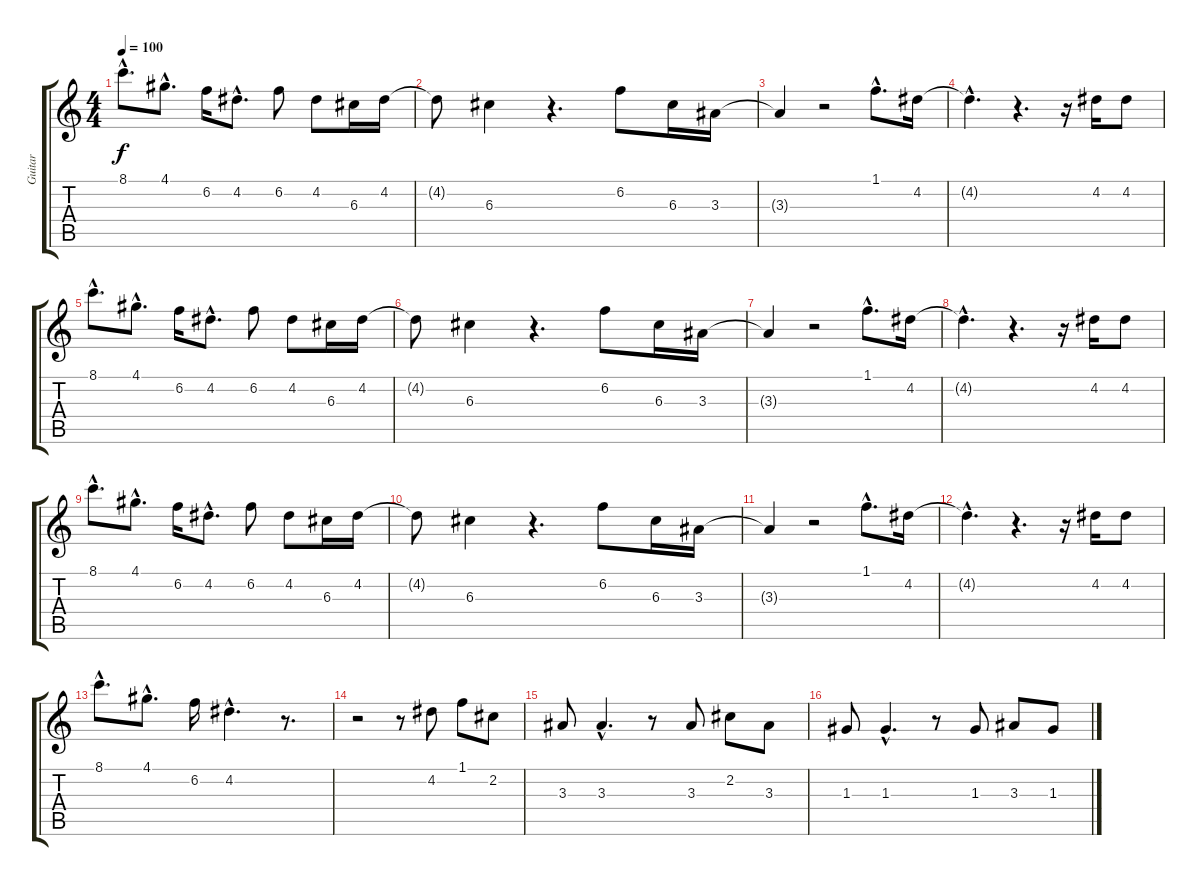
\track ("Guitar" "Guitar") {instrument distortionguitar}
\staff {score tabs}
\tuning (E4 B3 G3 D3 A2 E2) {hide}
\ts (4 4)
\tempo 100
\clef g2
\ks c
8.1{hac}.8{d dy f} 4.1{hac}.8{d} 6.2.16 4.2{hac}.8{d} 6.2.8 4.2.8 6.3.16 4.2.16 |
4.2{t}.8 6.3.4 r.4{d} 6.2.8 6.3.16 3.3.16 |
3.3{t}.4 r.2 1.1{hac}.8{d} 4.2.16 |
4.2{hac t}.4{d} r.4{d} r.16 4.2.16 4.2.8 |
8.1{hac}.8{d} 4.1{hac}.8{d} 6.2.16 4.2{hac}.8{d} 6.2.8 4.2.8 6.3.16 4.2.16 |
4.2{t}.8 6.3.4 r.4{d} 6.2.8 6.3.16 3.3.16 |
3.3{t}.4 r.2 1.1{hac}.8{d} 4.2.16 |
4.2{hac t}.4{d} r.4{d} r.16 4.2.16 4.2.8 |
8.1{hac}.8{d} 4.1{hac}.8{d} 6.2.16 4.2{hac}.8{d} 6.2.8 4.2.8 6.3.16 4.2.16 |
4.2{t}.8 6.3.4 r.4{d} 6.2.8 6.3.16 3.3.16 |
3.3{t}.4 r.2 1.1{hac}.8{d} 4.2.16 |
4.2{hac t}.4{d} r.4{d} r.16 4.2.16 4.2.8 |
8.1{hac}.8{d} 4.1{hac}.8{d} 6.2.16 4.2{hac}.4{d} r.8{d} |
r.2 r.8 4.2.8 1.1.8 2.2.8 |
3.3.8 3.3{hac}.4{d} r.8 3.3.8 2.2.8 3.3.8 |
1.3.8 1.3{hac}.4{d} r.8 1.3.8 3.3.8 1.3.8
